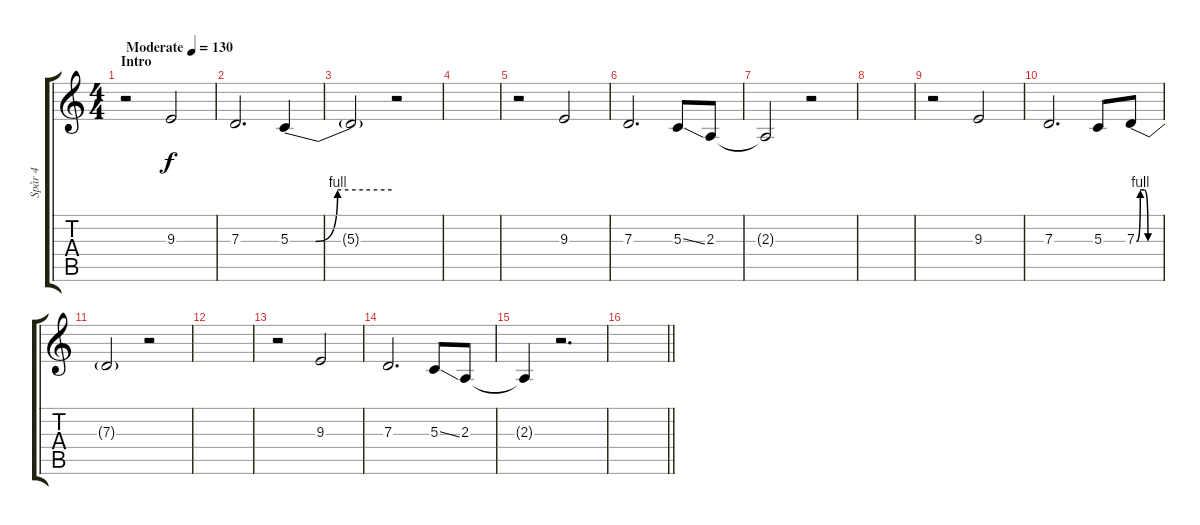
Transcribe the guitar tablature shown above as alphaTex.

\track ("Spår 4" "Spår 4") {instrument lead2sawtooth}
\staff {score tabs}
\tuning (E4 B3 G3 D3 A2 E2) {hide}
\ts (4 4)
\section ("" "Intro")
\tempo (130 "Moderate")
\clef g2
\ks c
r.2{dy f instrument lead2sawtooth} 9.3.2 |
7.3.2{d} 5.3{be (custom 0 0 15 0 28 4 60 4)}.4 |
5.3{t}.2 r.2 |
|
r.2 9.3.2 |
7.3.2{d} 5.3{ss}.8 2.3.8 |
2.3{t}.2 r.2 |
|
r.2 9.3.2 |
7.3.2{d} 5.3.8 7.3{be (custom 0 0 10 4 20 4 30 0 60 0)}.8 |
7.3{t}.2 r.2 |
|
r.2 9.3.2 |
7.3.2{d} 5.3{ss}.8 2.3.8 |
2.3{t}.4 r.2{d} |
\barLineRight lightlight
